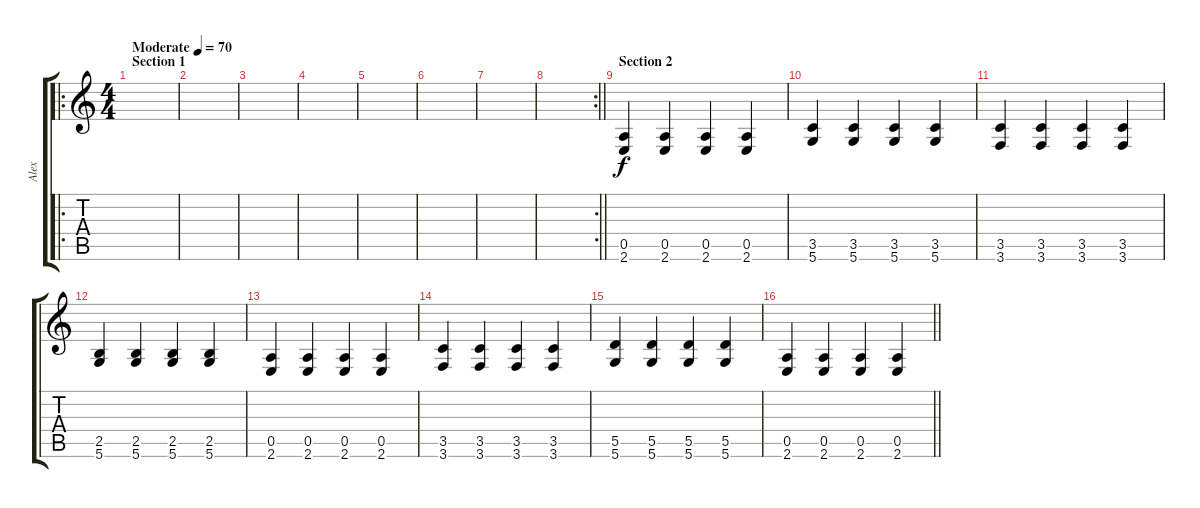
\track ("Alex" "Alex") {instrument electricguitarjazz}
\staff {score tabs}
\tuning (E4 B3 G3 D3 A2 D2) {hide}
\ro
\ts (4 4)
\section ("" "Section 1")
\tempo (70 "Moderate")
\clef g2
\ks c
|
|
|
|
|
|
|
\rc 2
\barLineRight lightlight
|
\section ("" "Section 2")
(0.5 2.6).4 (0.5 2.6).4 (0.5 2.6).4 (0.5 2.6).4 |
(3.5 5.6).4 (3.5 5.6).4 (3.5 5.6).4 (3.5 5.6).4 |
(3.5 3.6).4 (3.5 3.6).4 (3.5 3.6).4 (3.5 3.6).4 |
(2.5 5.6).4 (2.5 5.6).4 (2.5 5.6).4 (2.5 5.6).4 |
(0.5 2.6).4 (0.5 2.6).4 (0.5 2.6).4 (0.5 2.6).4 |
(3.5 3.6).4 (3.5 3.6).4 (3.5 3.6).4 (3.5 3.6).4 |
(5.5 5.6).4 (5.5 5.6).4 (5.5 5.6).4 (5.5 5.6).4 |
\barLineRight lightlight
(0.5 2.6).4 (0.5 2.6).4 (0.5 2.6).4 (0.5 2.6).4
